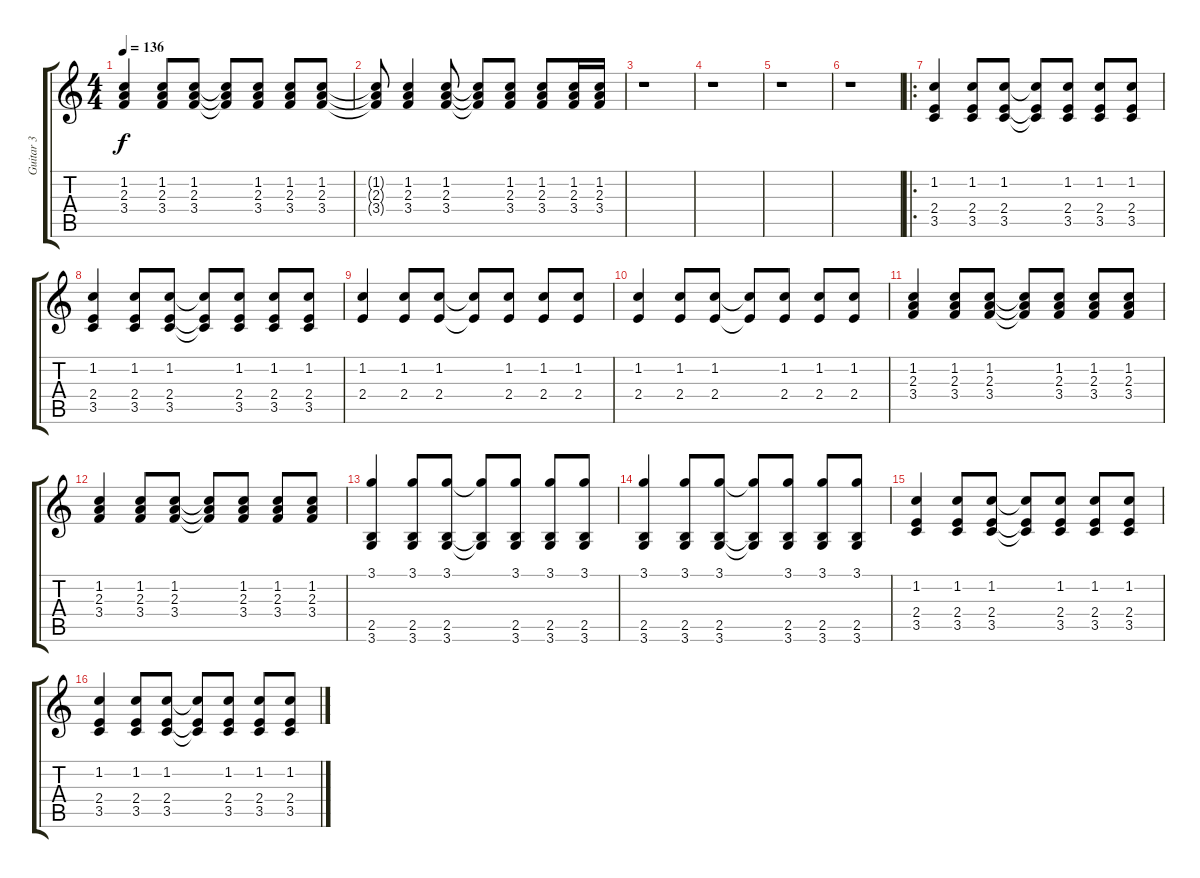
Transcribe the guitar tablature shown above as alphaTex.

\track ("Guitar 3" "Guitar 3") {instrument acousticguitarsteel}
\staff {score tabs}
\tuning (E4 B3 G3 D3 A2 E2) {hide}
\ts (4 4)
\tempo 136
\clef g2
\ks c
(1.2 2.3 3.4).4{dy f} (1.2 2.3 3.4).8 (1.2 2.3 3.4).8 (1.2{t} 2.3{t} 3.4{t}).8 (1.2 2.3 3.4).8 (1.2 2.3 3.4).8 (1.2 2.3 3.4).8 |
(1.2{t} 2.3{t} 3.4{t}).8 (1.2 2.3 3.4).4 (1.2 2.3 3.4).8 (1.2{t} 2.3{t} 3.4{t}).8 (1.2 2.3 3.4).8 (1.2 2.3 3.4).8 (1.2 2.3 3.4).16 (1.2 2.3 3.4).16 |
r.1 |
r.1 |
r.1 |
r.1 |
\ro
(1.2 2.4 3.5).4 (1.2 2.4 3.5).8 (1.2 2.4 3.5).8 (1.2{t} 2.4{t} 3.5{t}).8 (1.2 2.4 3.5).8 (1.2 2.4 3.5).8 (1.2 2.4 3.5).8 |
(1.2 2.4 3.5).4 (1.2 2.4 3.5).8 (1.2 2.4 3.5).8 (1.2{t} 2.4{t} 3.5{t}).8 (1.2 2.4 3.5).8 (1.2 2.4 3.5).8 (1.2 2.4 3.5).8 |
(1.2 2.4).4 (1.2 2.4).8 (1.2 2.4).8 (1.2{t} 2.4{t}).8 (1.2 2.4).8 (1.2 2.4).8 (1.2 2.4).8 |
(1.2 2.4).4 (1.2 2.4).8 (1.2 2.4).8 (1.2{t} 2.4{t}).8 (1.2 2.4).8 (1.2 2.4).8 (1.2 2.4).8 |
(1.2 2.3 3.4).4 (1.2 2.3 3.4).8 (1.2 2.3 3.4).8 (1.2{t} 2.3{t} 3.4{t}).8 (1.2 2.3 3.4).8 (1.2 2.3 3.4).8 (1.2 2.3 3.4).8 |
(1.2 2.3 3.4).4 (1.2 2.3 3.4).8 (1.2 2.3 3.4).8 (1.2{t} 2.3{t} 3.4{t}).8 (1.2 2.3 3.4).8 (1.2 2.3 3.4).8 (1.2 2.3 3.4).8 |
(3.1 2.5 3.6).4 (3.1 2.5 3.6).8 (3.1 2.5 3.6).8 (3.1{t} 2.5{t} 3.6{t}).8 (3.1 2.5 3.6).8 (3.1 2.5 3.6).8 (3.1 2.5 3.6).8 |
(3.1 2.5 3.6).4 (3.1 2.5 3.6).8 (3.1 2.5 3.6).8 (3.1{t} 2.5{t} 3.6{t}).8 (3.1 2.5 3.6).8 (3.1 2.5 3.6).8 (3.1 2.5 3.6).8 |
(1.2 2.4 3.5).4 (1.2 2.4 3.5).8 (1.2 2.4 3.5).8 (1.2{t} 2.4{t} 3.5{t}).8 (1.2 2.4 3.5).8 (1.2 2.4 3.5).8 (1.2 2.4 3.5).8 |
(1.2 2.4 3.5).4 (1.2 2.4 3.5).8 (1.2 2.4 3.5).8 (1.2{t} 2.4{t} 3.5{t}).8 (1.2 2.4 3.5).8 (1.2 2.4 3.5).8 (1.2 2.4 3.5).8
